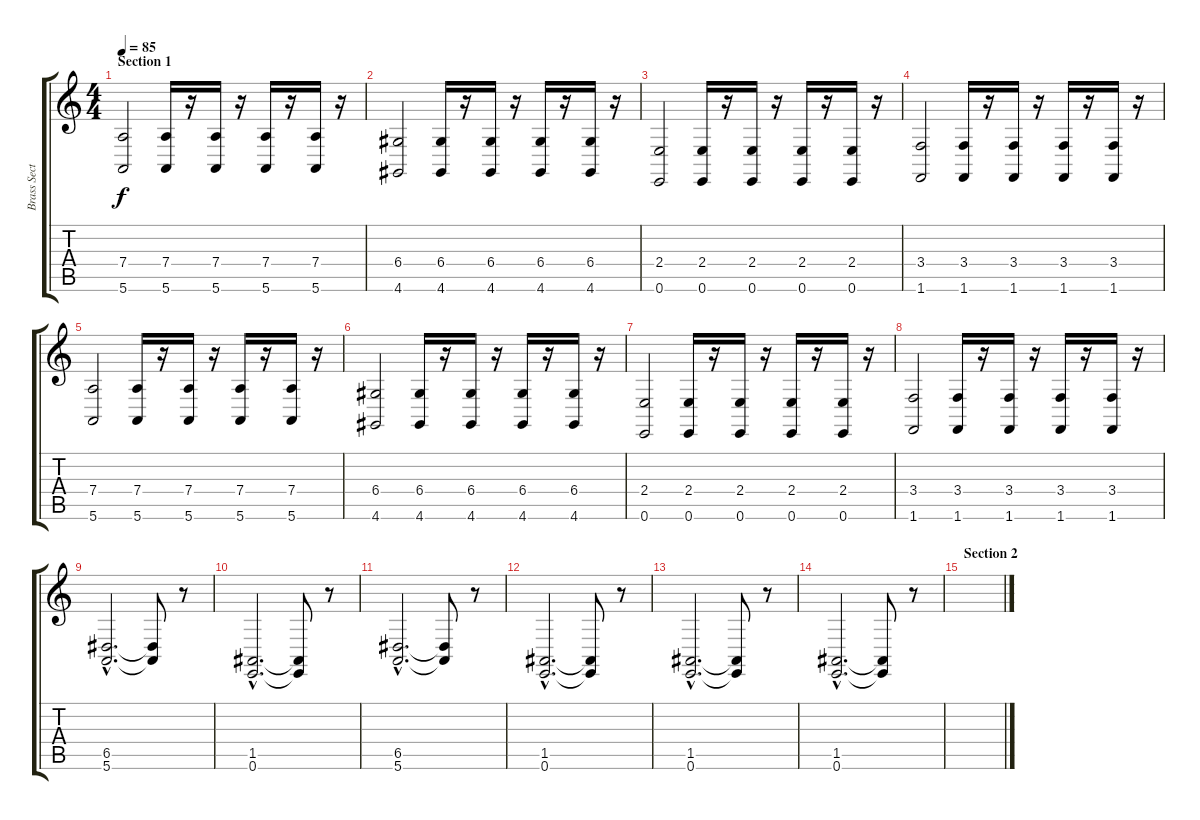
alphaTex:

\track ("Brass Section" "Brass Sect") {instrument brasssection}
\staff {score tabs}
\tuning (E4 B3 G3 D3 A2 E2) {hide}
\ts (4 4)
\section ("" "Section 1")
\tempo 85
\clef g2
\ks c
(7.4 5.6).2{dy f instrument brasssection} (7.4 5.6).16 r.16 (7.4 5.6).16 r.16 (7.4 5.6).16 r.16 (7.4 5.6).16 r.16 |
(6.4 4.6).2 (6.4 4.6).16 r.16 (6.4 4.6).16 r.16 (6.4 4.6).16 r.16 (6.4 4.6).16 r.16 |
(2.4 0.6).2 (2.4 0.6).16 r.16 (2.4 0.6).16 r.16 (2.4 0.6).16 r.16 (2.4 0.6).16 r.16 |
(3.4 1.6).2 (3.4 1.6).16 r.16 (3.4 1.6).16 r.16 (3.4 1.6).16 r.16 (3.4 1.6).16 r.16 |
(7.4 5.6).2 (7.4 5.6).16 r.16 (7.4 5.6).16 r.16 (7.4 5.6).16 r.16 (7.4 5.6).16 r.16 |
(6.4 4.6).2 (6.4 4.6).16 r.16 (6.4 4.6).16 r.16 (6.4 4.6).16 r.16 (6.4 4.6).16 r.16 |
(2.4 0.6).2 (2.4 0.6).16 r.16 (2.4 0.6).16 r.16 (2.4 0.6).16 r.16 (2.4 0.6).16 r.16 |
(3.4 1.6).2 (3.4 1.6).16 r.16 (3.4 1.6).16 r.16 (3.4 1.6).16 r.16 (3.4 1.6).16 r.16 |
(6.5{hac} 5.6{hac}).2{d} (6.5{t} 5.6{t}).8 r.8 |
(1.5{hac} 0.6{hac}).2{d} (1.5{t} 0.6{t}).8 r.8 |
(6.5{hac} 5.6{hac}).2{d} (6.5{t} 5.6{t}).8 r.8 |
(1.5{hac} 0.6{hac}).2{d} (1.5{t} 0.6{t}).8 r.8 |
(1.5{hac} 0.6{hac}).2{d} (1.5{t} 0.6{t}).8 r.8 |
(1.5{hac} 0.6{hac}).2{d} (1.5{t} 0.6{t}).8 r.8 |
\section ("" "Section 2")
